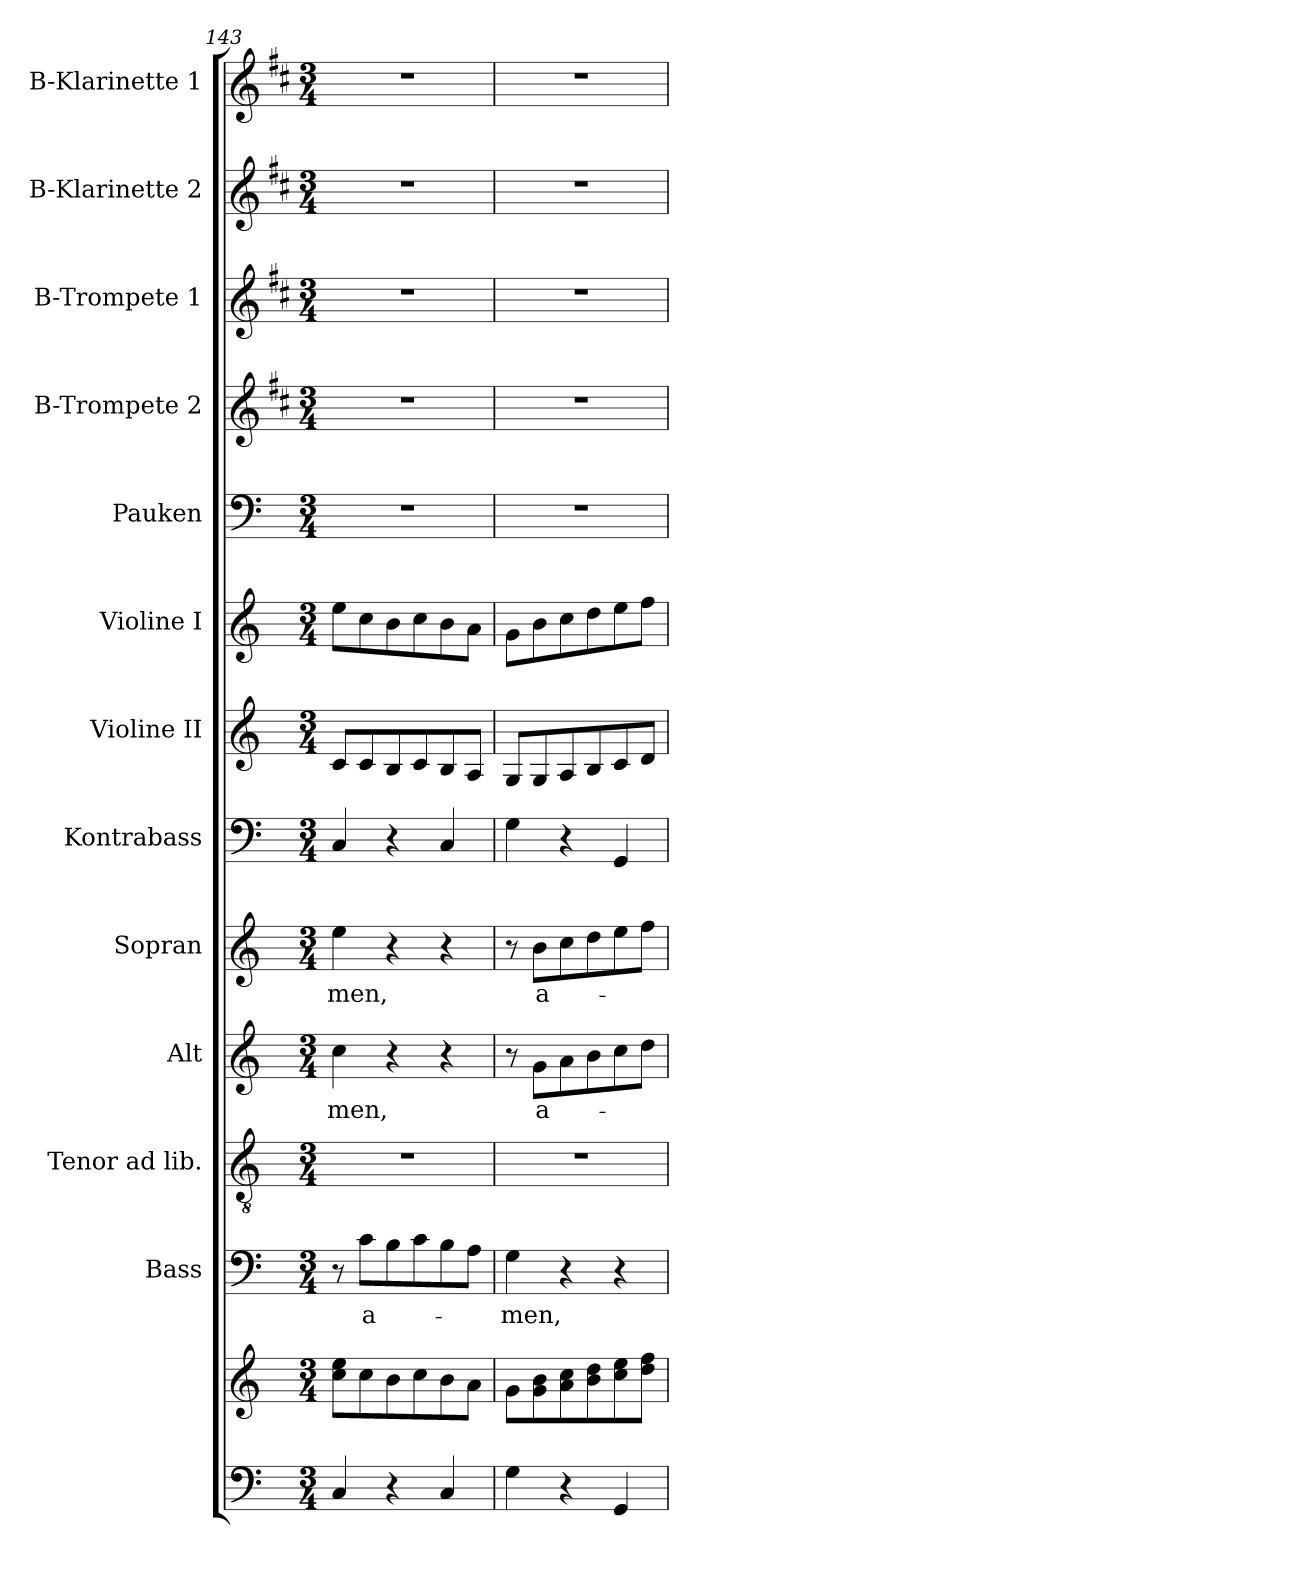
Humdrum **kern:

**kern	**kern	**kern	**text	**kern	**kern	**text	**kern	**text	**kern	**kern	**kern	**kern	**kern	**kern	**kern	**kern
*part13	*part13	*part12	*part12	*part11	*part10	*part10	*part9	*part9	*part8	*part7	*part6	*part5	*part4	*part3	*part2	*part1
*staff14	*staff13	*staff12	*staff12	*staff11	*staff10	*staff10	*staff9	*staff9	*staff8	*staff7	*staff6	*staff5	*staff4	*staff3	*staff2	*staff1
*	*	*I"Bass	*	*I"Tenor ad lib.	*I"Alt	*	*I"Sopran	*	*I"Kontrabass	*I"Violine II	*I"Violine I	*I"Pauken	*I"B-Trompete 2	*I"B-Trompete 1	*I"B-Klarinette 2	*I"B-Klarinette 1
*	*	*I'B.	*	*I'T.	*I'A.	*	*I'S.	*	*I'Kb.	*I'Vl. II	*I'Vl. I	*I'Pk.	*I'Trp. 2	*I'Trp. 1	*I'B Kl. 2	*I'B Kl. 1
*clefF4	*clefG2	*clefF4	*	*clefGv2	*clefG2	*	*clefG2	*	*clefF4	*clefG2	*clefG2	*clefF4	*clefG2	*clefG2	*clefG2	*clefG2
*	*	*	*	*	*	*	*	*	*ITrd7c12	*	*	*	*ITrd1c2	*ITrd1c2	*ITrd1c2	*ITrd1c2
*k[]	*k[]	*k[]	*	*k[]	*k[]	*	*k[]	*	*k[]	*k[]	*k[]	*k[]	*k[]	*k[]	*k[]	*k[]
*C:	*C:	*C:	*	*C:	*C:	*	*C:	*	*C:	*C:	*C:	*C:	*C:	*C:	*C:	*C:
*M3/4	*M3/4	*M3/4	*	*M3/4	*M3/4	*	*M3/4	*	*M3/4	*M3/4	*M3/4	*M3/4	*M3/4	*M3/4	*M3/4	*M3/4
=143	=143	=143	=143	=143	=143	=143	=143	=143	=143	=143	=143	=143	=143	=143	=143	=143
!	!	!	!	!	!	!LO:LY:b	!	!LO:LY:b	!	!	!	!	!	!	!	!
4C/	8cc\ 8ee\L	8r	.	2.r	4cc\	-men,	4ee\	-men,	4CC/	8c/L	8ee\L	2.r	2.r	2.r	2.r	2.r
!	!	!	!LO:LY:b	!	!	!	!	!	!	!	!	!	!	!	!	!
.	8cc\	8c\L	a-	.	.	.	.	.	.	8c/	8cc\	.	.	.	.	.
4r	8b\	8B\	.	.	4r	.	4r	.	4r	8B/	8b\	.	.	.	.	.
.	8cc\	8c\	.	.	.	.	.	.	.	8c/	8cc\	.	.	.	.	.
4C/	8b\	8B\	.	.	4r	.	4r	.	4CC/	8B/	8b\	.	.	.	.	.
.	8a\J	8A\J	.	.	.	.	.	.	.	8A/J	8a\J	.	.	.	.	.
!!LO:PB:g=z
=144	=144	=144	=144	=144	=144	=144	=144	=144	=144	=144	=144	=144	=144	=144	=144	=144
!	!	!	!LO:LY:b	!	!	!	!	!	!	!	!	!	!	!	!	!
4G\	8g\L	4G\	-men,	2.r	8r	.	8r	.	4GG\	8G/L	8g\L	2.r	2.r	2.r	2.r	2.r
!	!	!	!	!	!	!LO:LY:b	!	!LO:LY:b	!	!	!	!	!	!	!	!
.	8g\ 8b\	.	.	.	8g\L	a-	8b\L	a-	.	8G/	8b\	.	.	.	.	.
4r	8a\ 8cc\	4r	.	.	8a\	.	8cc\	.	4r	8A/	8cc\	.	.	.	.	.
.	8b\ 8dd\	.	.	.	8b\	.	8dd\	.	.	8B/	8dd\	.	.	.	.	.
4GG/	8cc\ 8ee\	4r	.	.	8cc\	.	8ee\	.	4GGG/	8c/	8ee\	.	.	.	.	.
.	8dd\ 8ff\J	.	.	.	8dd\J	.	8ff\J	.	.	8d/J	8ff\J	.	.	.	.	.
=	=	=	=	=	=	=	=	=	=	=	=	=	=	=	=	=
*-	*-	*-	*-	*-	*-	*-	*-	*-	*-	*-	*-	*-	*-	*-	*-	*-
